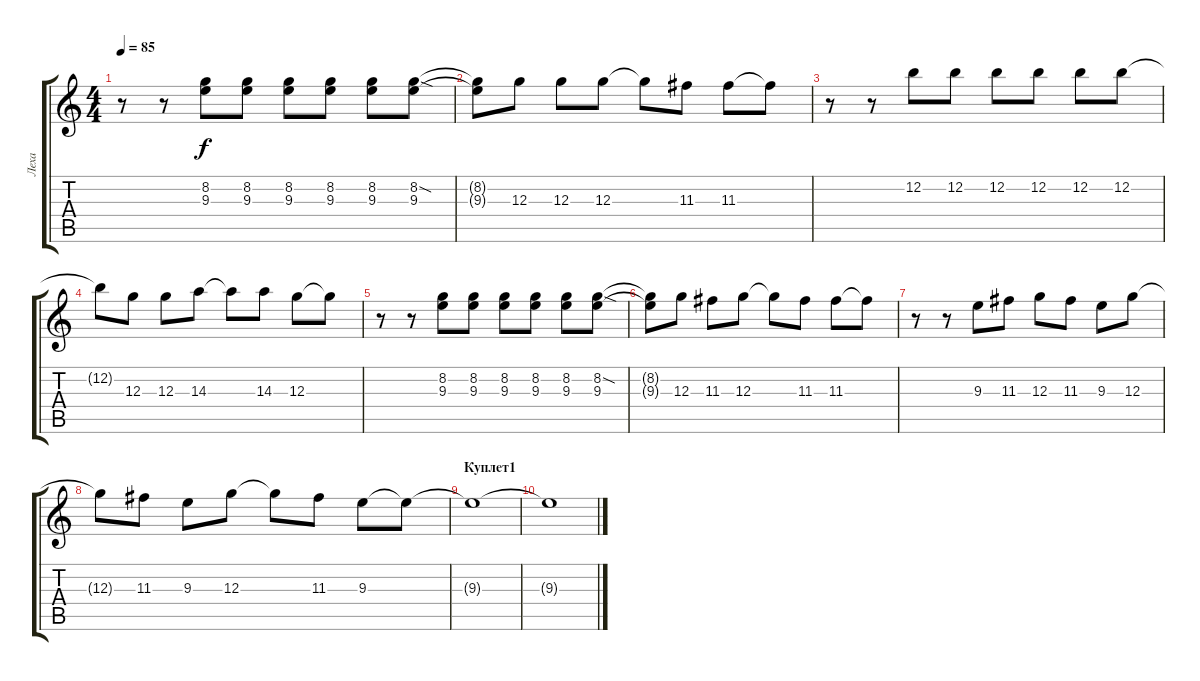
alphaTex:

\track ("Леха" "Леха") {instrument distortionguitar}
\staff {score tabs}
\tuning (E4 B3 G3 D3 A2 E2) {hide}
\ts (4 4)
\tempo 85
\clef g2
\ks c
r.8{dy f} r.8 (8.2 9.3).8 (8.2 9.3).8 (8.2 9.3).8 (8.2 9.3).8 (8.2 9.3).8 (8.2{sod} 9.3).8 |
(8.2{t} 9.3{t}).8 12.3.8 12.3.8 12.3.8 12.3{t}.8 11.3.8 11.3.8 11.3{t}.8 |
r.8 r.8 12.2.8 12.2.8 12.2.8 12.2.8 12.2.8 12.2.8 |
12.2{t}.8 12.3.8 12.3.8 14.3.8 14.3{t}.8 14.3.8 12.3.8 12.3{t}.8 |
r.8 r.8 (8.2 9.3).8 (8.2 9.3).8 (8.2 9.3).8 (8.2 9.3).8 (8.2 9.3).8 (8.2{sod} 9.3).8 |
(8.2{t} 9.3{t}).8 12.3.8 11.3.8 12.3.8 12.3{t}.8 11.3.8 11.3.8 11.3{t}.8 |
r.8 r.8 9.3.8 11.3.8 12.3.8 11.3.8 9.3.8 12.3.8 |
12.3{t}.8 11.3.8 9.3.8 12.3.8 12.3{t}.8 11.3.8 9.3.8{volume 0} 9.3{t}.8 |
\section ("" "Куплет1")
9.3{t}.1 |
9.3{t}.1
